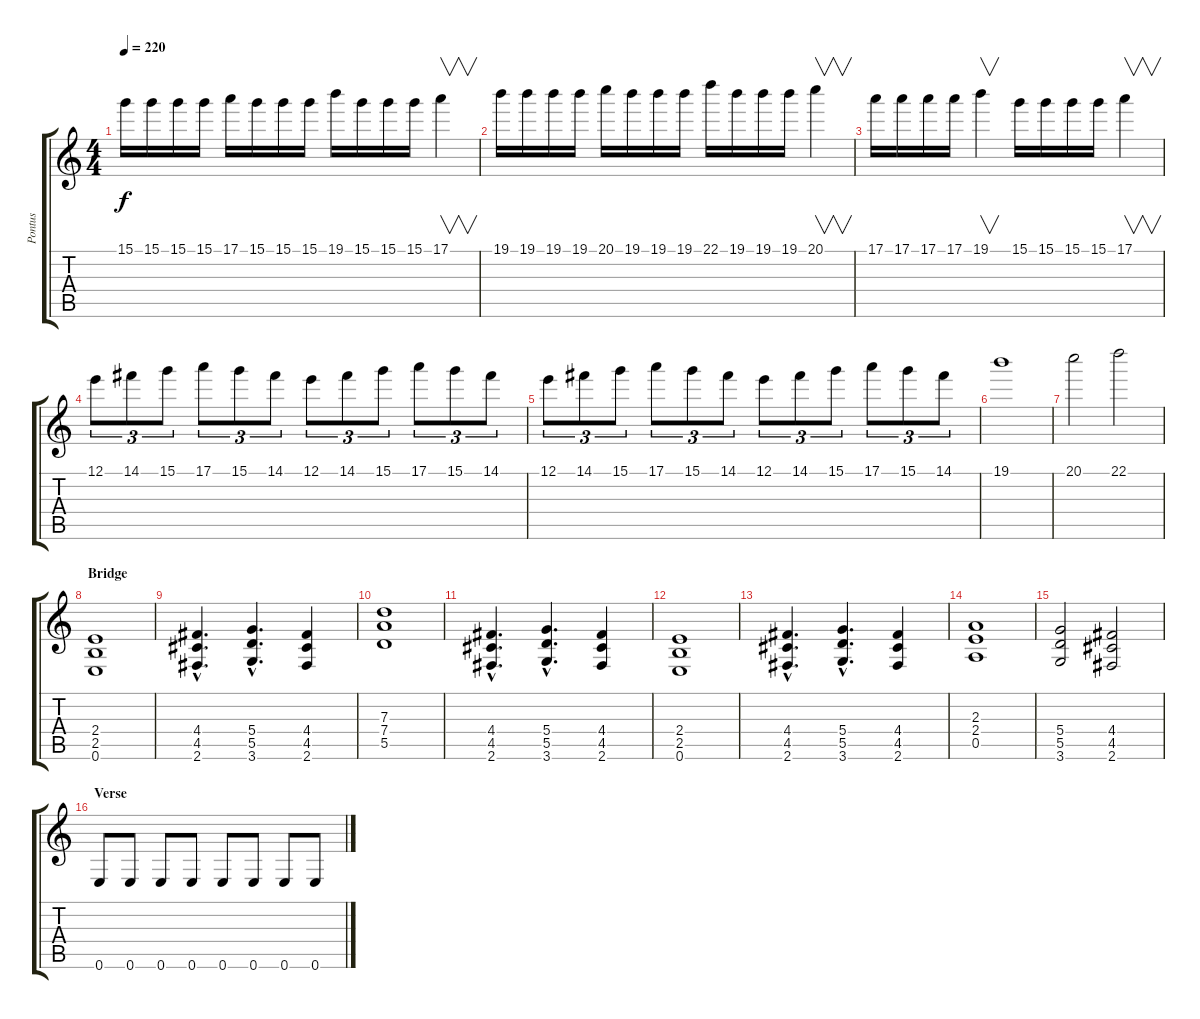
\track ("Pontus" "Pontus") {instrument distortionguitar}
\staff {score tabs}
\tuning (E4 B3 G3 D3 A2 E2) {hide}
\ts (4 4)
\tempo 220
\clef g2
\ks c
15.1.16{dy f} 15.1.16 15.1.16 15.1.16 17.1.16 15.1.16 15.1.16 15.1.16 19.1.16 15.1.16 15.1.16 15.1.16 17.1.4{v} |
19.1.16 19.1.16 19.1.16 19.1.16 20.1.16 19.1.16 19.1.16 19.1.16 22.1.16 19.1.16 19.1.16 19.1.16 20.1.4{v} |
17.1.16 17.1.16 17.1.16 17.1.16 19.1.4{v} 15.1.16 15.1.16 15.1.16 15.1.16 17.1.4{v} |
12.1.8{tu (3 2)} 14.1.8{tu (3 2)} 15.1.8{tu (3 2)} 17.1.8{tu (3 2)} 15.1.8{tu (3 2)} 14.1.8{tu (3 2)} 12.1.8{tu (3 2)} 14.1.8{tu (3 2)} 15.1.8{tu (3 2)} 17.1.8{tu (3 2)} 15.1.8{tu (3 2)} 14.1.8{tu (3 2)} |
12.1.8{tu (3 2)} 14.1.8{tu (3 2)} 15.1.8{tu (3 2)} 17.1.8{tu (3 2)} 15.1.8{tu (3 2)} 14.1.8{tu (3 2)} 12.1.8{tu (3 2)} 14.1.8{tu (3 2)} 15.1.8{tu (3 2)} 17.1.8{tu (3 2)} 15.1.8{tu (3 2)} 14.1.8{tu (3 2)} |
19.1.1 |
20.1.2 22.1.2 |
\section ("" "Bridge")
(2.4 2.5 0.6).1 |
(4.4{hac} 4.5{hac} 2.6{hac}).4{d} (5.4{hac} 5.5{hac} 3.6{hac}).4{d} (4.4 4.5 2.6).4 |
(7.3 7.4 5.5).1 |
(4.4{hac} 4.5{hac} 2.6{hac}).4{d} (5.4{hac} 5.5{hac} 3.6{hac}).4{d} (4.4 4.5 2.6).4 |
(2.4 2.5 0.6).1 |
(4.4{hac} 4.5{hac} 2.6{hac}).4{d} (5.4{hac} 5.5{hac} 3.6{hac}).4{d} (4.4 4.5 2.6).4 |
(2.3 2.4 0.5).1 |
(5.4 5.5 3.6).2 (4.4 4.5 2.6).2 |
\section ("" "Verse")
0.6.8 0.6.8 0.6.8 0.6.8 0.6.8 0.6.8 0.6.8 0.6.8
